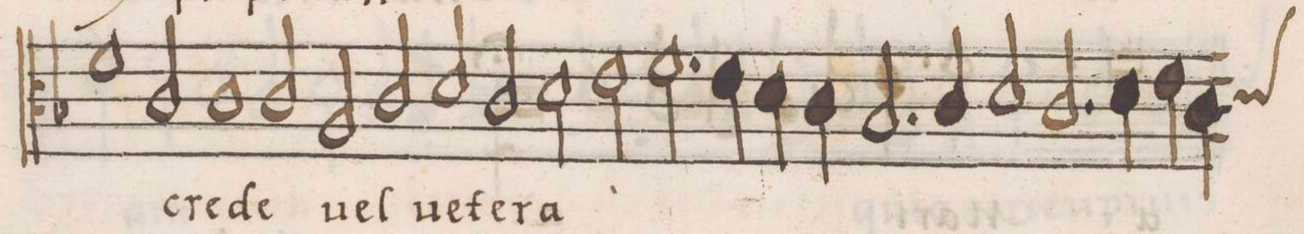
**kern	**text	**text
*I"CANTVS	*	*
*clefC3	*	*
*k[b-]	*	*
*met(C.)	*	*
*M6/2	*	*
1f	-ra	.
*	*Xij	*
2c/	.	.
=90-	=90-	=90-
1c	cre-	.
2c/	-de	.
2A/	uel	.
2c/	.	.
2d/	ue-	.
=91-	=91-	=91-
2c/	-re-	.
2d\	-ra	.
2e\	.	.
2.f\	.	.
4e\	.	.
4d\	.	.
4c\	.	.
=92-	=92-	=92-
2.B-/	.	.
4c/	.	.
2d/	.	.
2.c/	.	.
4d\	.	.
4e\	.	.
*custos:d	*	*
4c\	.	.
=93-	=93-	=93-
*-	*-	*-
